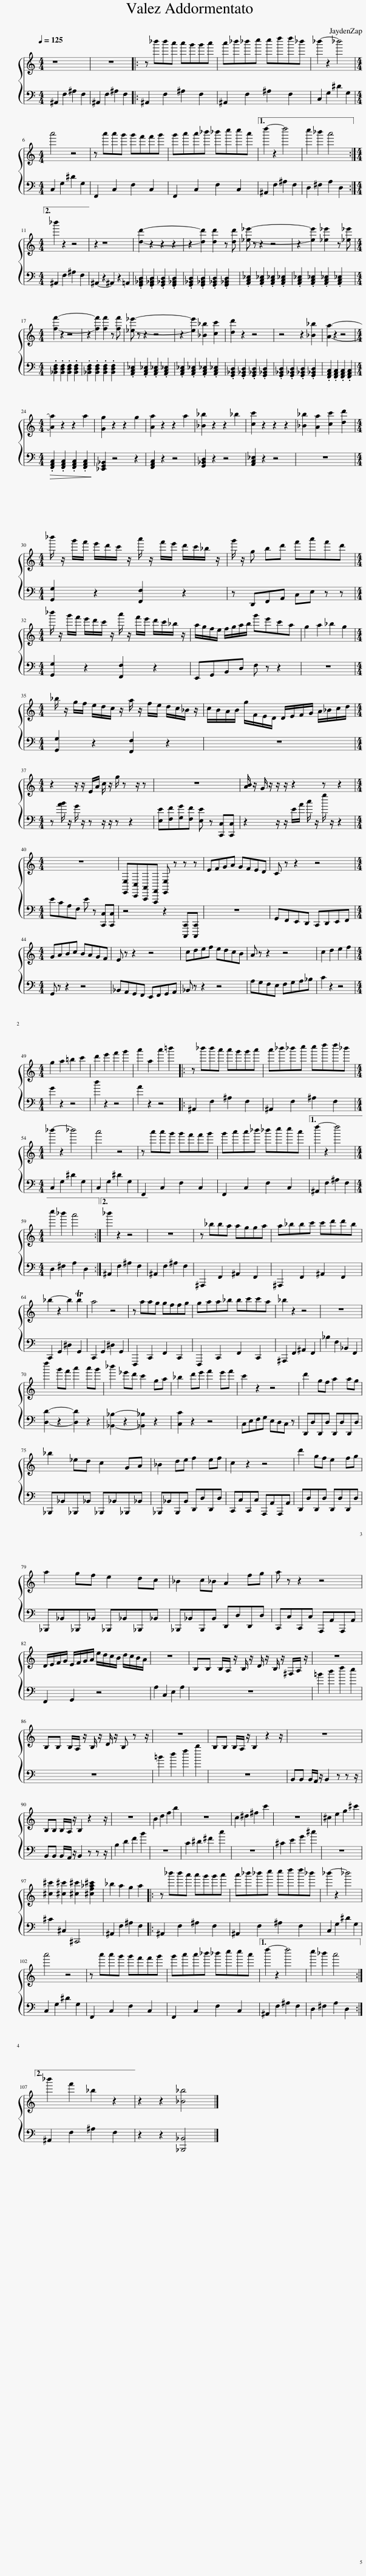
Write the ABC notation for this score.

X:1
%%score { 1 | 2 }
L:1/8
Q:1/4=125
M:4/4
I:linebreak $
K:C
V:1 treble
V:2 bass
V:1
 z8 | z8 |: z _b'b'a' a'g'g'a' | a'_b'_b'c'' c''d''d''_b' | _b'2- z2 _b'4 |$ %5
[M:4/4] a'4 z4 | z a'a'g' g'f'f'g' | g'a'a'_b' _b'c''c''a' |1 d''2- z2 d''4 | c''2 _b'2 a'4 :|2$ %10
[M:4/4] _b'2 z2 z4 || z2 z8 | [dd']2- z2 z2 z2 | z2 [dd']2 [dd']2 z [dd'] | [_e_e']- z z2 z4 | %15
 z2 [ee']2 [_e_e']2 z [_e_e'] |$[M:4/4] [ff']2- z2 z4 | z2 [ff']2 [ff']2 z [ff'] | [_e_e']- z z2 z4 | z2 [ee']2 [_B_b]2 [cc']2 | %20
 [dd']2 z2 z4 | z4 z2 [_B_b]2 | [Aa]2- z2 z4 |$[M:4/4] [Aa]2 z2 z2 a2 | [Gg]2 z2 z2 g2 | %25
 [Aa]2 z2 z2 a2 | [_B_b]2 z2 z2 _b2 | [cc']2 z2 z2 z2 | [_B_b]2 [Aa]2 [cc']2 [dd']2 |$[M:4/4] _b'/ z/ g'/f'/ e'/d'/c'/ z/ a'/ z/ f'/e'/ d'/c'/_b/ z/ | %30
 g'/ z/ g bd' f'a'f'd' |$[M:4/4] _b'/ z/ g'/f'/ e'/d'/c'/ z/ a'/ z/ f'/e'/ d'/c'/_b/ z/ | a/g/f/e/ f/g/a/b/ g'e'c'a | g2 a2 _b2 g2 |$[M:4/4] _b/ z/ g/f/ e/d/c/ z/ a/ z/ f/e/ d/c/_B/ z/ | %35
 c/B/A/B/ g/F/E/D/ D/E/F/G/ A/_B/c/d/ |$[M:4/4] z2 z/ z/ E/A/ c/ z/ g/ z z/ z | z8 | [AB]/ z/ G/ z/ z/ z/ z2 z z2 |$[M:4/4] z8 | %40
 [E,,E,][C,,C,][A,,,A,,][F,,,F,,] [E,,E,] z z z | EFGA GFED | C z z2 z4 |$[M:4/4] GABc BAGF | E z z2 z4 | %45
 cdef edcB | A z z2 z4 | c2 d2 e2 f2 |$[M:4/4] g2 a2 =b2 c'2 | d'2 e'2 f'2 g'2 | %50
 a'2 a2 a'2 =b'2 |: z _b'b'a' a'g'g'a' | a'_b'_b'c'' c''d''d''_b' |$[M:4/4] _b'2- z2 _b'4 | a'4 z4 | %55
 z a'a'g' g'f'f'g' | g'a'a'_b' _b'c''c''a' |1 d''2- z2 d''4 |$[M:4/4] c''2 _b'2 a'4 :|2 _b'2 z2 z4 || %60
 z8 | z _bba agga | a_bbc' c'd'd'b |$ _b2- z2 b2 Tb2 | a4 z4 | %65
 z aag gffg | gaa_b bc'c'a | _b2 z2 z4 | z8 |$ d''2 g'f' a'2 a'g' | %70
 _b'2 _e'd' c'2 ga | _b2 d'e' f'2 e'f' | c'2 z2 z4 | d'2 gf a2 ag |$ _b2 _ed c2 GA | %75
 _B2 de f2 ef | c2 z2 z4 | d'2 gf e2 fg |$ a2 gf e2 dc | _B2 c_B A2 fg | %80
 a z z2 z4 |$ D/E/F/G/ E/F/G/A/ e/d/c/B/ d/c/B/A/ | z8 | B,B, B,/A,/ z/ B,/ z/ D/ z/ B,/ z/ ^F,/A,/ z/ | z8 |$ %85
 B,B, B,/A,/ z/ B,/ z/ D/ z/ B, z z/ | z8 | B,B, B,/A,/ z/ B,2 z2 z/ | z8 |$ B,B, B,/A,/ z/ B,2 z2 z/ | %90
 z8 | B2 d2 f2 b2 | z8 | c2 ^d2 ^f2 c'2 | z8 | %95
 ^c2 e2 g2 ^c'2 |$ [^c^c']2 [^c^c']2 [^c^c']2 [^cf_a^c']2 | _b2 a2 g2 a2 |: z _b'b'a' a'g'g'a' | a'_b'_b'c'' c''d''d''_b' | %100
 _b'2- z2 _b'4 |$ a'4 z4 | z a'a'g' g'f'f'g' | g'a'a'_b' _b'c''c''a' |1 d''2- z2 d''4 | %105
 c''2 _b'2 a'4 :|2$ _b'2 f'2 _b2 z2 || z2 z2 [_B_b]4 |] %108
V:2
 ^A,,2 F,2 ^A,2 F,2 | ^A,,2 F,2 ^A,2 F,2 |: ^A,,2 F,2 ^A,2 F,2 | ^A,,2 F,2 ^A,2 F,2 | C,2 G,2 ^D2 G,2 |$ %5
[M:4/4] C,2 G,2 ^D2 G,2 | F,,2 C,2 F,2 C,2 | F,,2 C,2 F,2 C,2 |1 ^A,,2 F,2 ^A,2 F,2 | D,2 ^F,2 A,2 D,2 :|2$ %10
[M:4/4] ^A,,2 F,2 ^A,2 F,2 || ^A,,2- z2 ^A,,2 z2 =A,,2 | .[G,,_B,,D,]2 .[G,,_B,,D,]2 .[G,,_B,,D,]2 .[G,,_B,,D,]2 | .[G,,_B,,D,]2 .[G,,_B,,D,]2 .[G,,_B,,D,]2 .[G,,_B,,D,]2 | .[A,,C,_E,]2 .[A,,C,_E,]2 .[A,,C,_E,]2 .[A,,C,_E,]2 | %15
 .[A,,C,_E,]2 .[A,,C,_E,]2 .[A,,C,_E,]2 .[A,,C,_E,]2 |$[M:4/4] .[_B,,D,F,]2 .[B,,D,F,]2 .[B,,D,F,]2 .[B,,D,F,]2 | .[_B,,D,F,]2 .[B,,D,F,]2 .[B,,D,F,]2 .[B,,D,F,]2 | .[A,,C,_E,]2 .[A,,C,_E,]2 .[A,,C,_E,]2 .[A,,C,_E,]2 | .[A,,C,_E,]2 .[A,,C,_E,]2 .[A,,C,_E,]2 .[A,,C,_E,]2 | %20
 .[G,,_B,,D,]2 .[G,,_B,,D,]2 .[G,,_B,,D,]2 .[G,,_B,,D,]2 | .[G,,_B,,D,]2 .[G,,_B,,D,]2 .[G,,_B,,D,]2 .[G,,_B,,D,]2 | .[F,,A,,C,]2 .[F,,A,,C,]2 .[F,,A,,C,]2 .[F,,A,,C,]2 |$[M:4/4]!>(! .[F,,A,,C,]2 .[F,,A,,C,]2 .[F,,A,,C,]2 .[F,,A,,C,]2!>)! | [_E,,G,,_B,,]2 z4 z2 | %25
 [F,,A,,C,]2 z2 z4 | [G,,_B,,D,]2 z2 z4 | [A,,C,_E,]2 z2 z4 | z8 |$[M:4/4] [G,,G,]2 z2 [F,,F,]2 z2 | %30
 z D,,F,,A,, C,E, z z |$[M:4/4] [G,,G,]2 z2 [F,,F,]2 z2 | E,,G,,B,,D, F, z z2 | z8 |$[M:4/4] [G,,G,]2 z2 [F,,F,]2 z2 | %35
 z8 |$[M:4/4] z [AB]/ z/ G/ z/ z z/ z/ z z2 | [E,E][F,F][G,G][F,F] [E,E] z [C,,C,][C,,C,] | z2 z/ z/ E/A/ c/ z/ g/ z/ z2 |$[M:4/4] ECA,F, E z [C,,C,][C,,C,] | %40
 z4 z2 [C,,,C,,][C,,,C,,] | z8 | G,,F,,E,,D,, C,,D,,E,,F,, |$[M:4/4] G,, z z2 z4 | _B,,A,,G,,F,, E,,F,,G,,A,, | %45
 _B,, z z2 z4 | A,G,F,E, F,G,A,_B, | C2 z2 z4 |$[M:4/4] G2 z2 z4 | d2 z2 z4 | %50
 A2 z2 z4 |: ^A,,2 F,2 ^A,2 F,2 | ^A,,2 F,2 ^A,2 F,2 |$[M:4/4] C,2 G,2 ^D2 G,2 | C,2 G,2 ^D2 G,2 | %55
 F,,2 C,2 F,2 C,2 | F,,2 C,2 F,2 C,2 |1 ^A,,2 F,2 ^A,2 F,2 |$[M:4/4] D,2 ^F,2 A,2 D,2 :|2 ^A,,2 F,2 ^A,2 F,2 || %60
 ^A,,2 F,2 ^A,2 F,2 | ^A,,,2 F,,2 ^A,,2 F,,2 | ^A,,,2 F,,2 ^A,,2 F,,2 |$ C,,2 G,,2 ^D,2 G,,2 | C,,2 G,,2 ^D,2 G,,2 | %65
 F,,,2 C,,2 F,,2 C,,2 | F,,,2 C,,2 F,,2 C,,2 | ^A,,,2 F,,2 ^A,,2 F,,2 | _B,2 F,2 _B,,2 F,,2 |$ [D,D]2- z2 [D,D]2 z2 | %70
 [_B,,_B,]2- z2 [_B,,_B,]2 z2 | [C,C]2 z2 z4 | C,E,F,G, E,D,C, z | D,,D,D,,D, D,,D,D,,D, |$ _B,,,_B,,_B,,,_B,, _B,,,_B,,_B,,,_B,, | %75
 _B,,,_B,,B,,,B,, D,,D,D,,D, | C,,C,C,,C, A,,,A,,A,,,A,, | D,,D,D,,D, D,,D,D,,D, |$ _B,,,_B,,_B,,,_B,, _B,,,_B,,_B,,,_B,, | _B,,,_B,,B,,,B,, D,,D,D,,D, | %80
 C,,C,C,,C, A,,,A,,A,,,A,, |$ F,,2 G,,2 z4 | A,2 C,2 E,2 A,2 | z8 | =B2 d2 f2 e2 |$ %85
 z8 | =B2 d2 f2 b2 | z8 | B,,B,, B,,/A,,/ z/ B,,2 z z z/ |$ B,,B,, B,,/A,,/ z/ B,,2 z z z/ | %90
 B,2 D2 F2 B2 | z8 | C2 ^D2 ^F2 c2 | z8 | ^C2 E2 G2 ^c2 | %95
 z8 |$ ^C2 ^C,2 ^C,,4 | ^A,,2 F,2 ^A,2 F,2 |: ^A,,2 F,2 ^A,2 F,2 | ^A,,2 F,2 ^A,2 F,2 | %100
 C,2 G,2 ^D2 G,2 |$ C,2 G,2 ^D2 G,2 | F,,2 C,2 F,2 C,2 | F,,2 C,2 F,2 C,2 |1 ^A,,2 F,2 ^A,2 F,2 | %105
 D,2 ^F,2 A,2 D,2 :|2$ ^A,,2 F,2 ^A,2 F,2 || z2 z2 [_B,,,_B,,]4 |] %108
